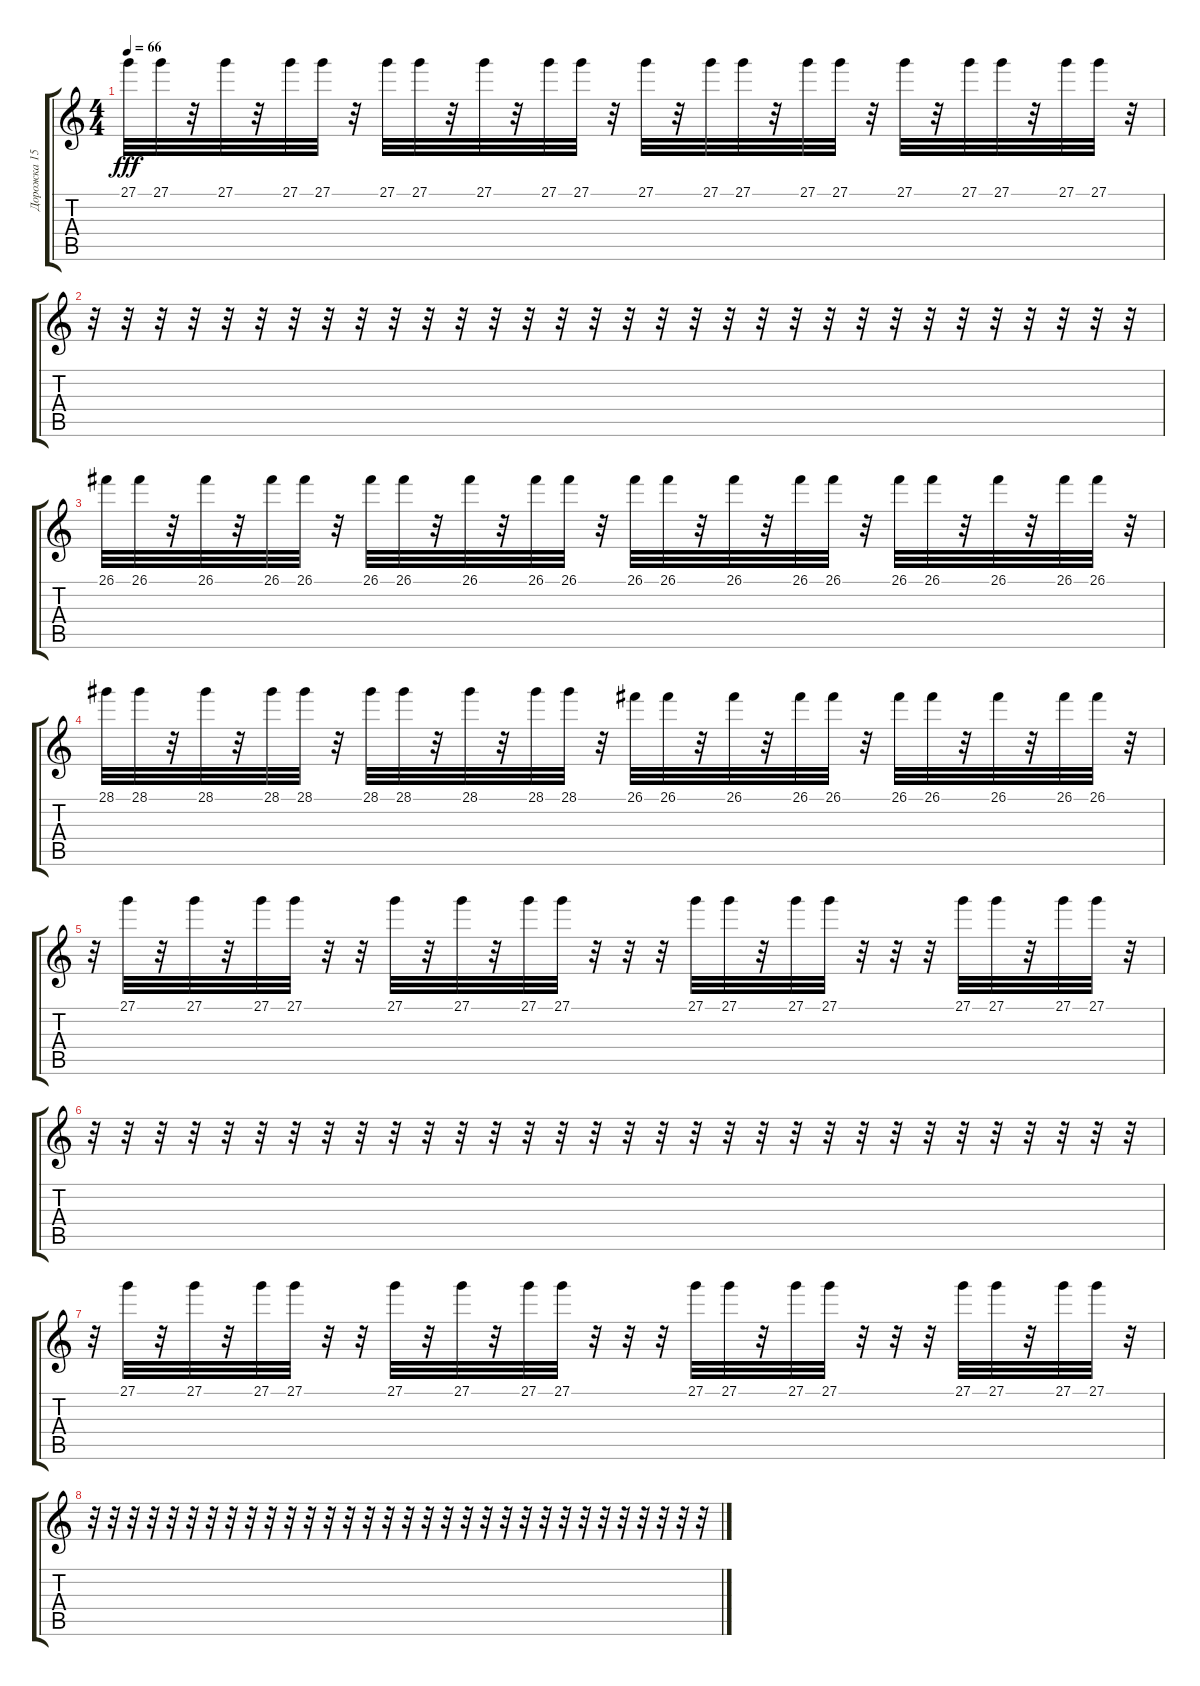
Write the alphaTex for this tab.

\track ("Дорожка 15" "Дорожка 15") {instrument agogo}
\staff {score tabs}
\tuning (E4 B3 G3 D3 A2 E2) {hide}
\ts (4 4)
\tempo 66
\clef g2
\ks c
27.1.32{dy fff} 27.1.32 r.32 27.1.32 r.32 27.1.32 27.1.32 r.32 27.1.32 27.1.32 r.32 27.1.32 r.32 27.1.32 27.1.32 r.32 27.1.32 r.32 27.1.32 27.1.32 r.32 27.1.32 27.1.32 r.32 27.1.32 r.32 27.1.32 27.1.32 r.32 27.1.32 27.1.32 r.32 |
r.32 r.32 r.32 r.32 r.32 r.32 r.32 r.32 r.32 r.32 r.32 r.32 r.32 r.32 r.32 r.32 r.32 r.32 r.32 r.32 r.32 r.32 r.32 r.32 r.32 r.32 r.32 r.32 r.32 r.32 r.32 r.32 |
26.1.32 26.1.32 r.32 26.1.32 r.32 26.1.32 26.1.32 r.32 26.1.32 26.1.32 r.32 26.1.32 r.32 26.1.32 26.1.32 r.32 26.1.32 26.1.32 r.32 26.1.32 r.32 26.1.32 26.1.32 r.32 26.1.32 26.1.32 r.32 26.1.32 r.32 26.1.32 26.1.32 r.32 |
28.1.32 28.1.32 r.32 28.1.32 r.32 28.1.32 28.1.32 r.32 28.1.32 28.1.32 r.32 28.1.32 r.32 28.1.32 28.1.32 r.32 26.1.32 26.1.32 r.32 26.1.32 r.32 26.1.32 26.1.32 r.32 26.1.32 26.1.32 r.32 26.1.32 r.32 26.1.32 26.1.32 r.32 |
r.32 27.1.32 r.32 27.1.32 r.32 27.1.32 27.1.32 r.32 r.32 27.1.32 r.32 27.1.32 r.32 27.1.32 27.1.32 r.32 r.32 r.32 27.1.32 27.1.32 r.32 27.1.32 27.1.32 r.32 r.32 r.32 27.1.32 27.1.32 r.32 27.1.32 27.1.32 r.32 |
r.32 r.32 r.32 r.32 r.32 r.32 r.32 r.32 r.32 r.32 r.32 r.32 r.32 r.32 r.32 r.32 r.32 r.32 r.32 r.32 r.32 r.32 r.32 r.32 r.32 r.32 r.32 r.32 r.32 r.32 r.32 r.32 |
r.32 27.1.32 r.32 27.1.32 r.32 27.1.32 27.1.32 r.32 r.32 27.1.32 r.32 27.1.32 r.32 27.1.32 27.1.32 r.32 r.32 r.32 27.1.32 27.1.32 r.32 27.1.32 27.1.32 r.32 r.32 r.32 27.1.32 27.1.32 r.32 27.1.32 27.1.32 r.32 |
r.32 r.32 r.32 r.32 r.32 r.32 r.32 r.32 r.32 r.32 r.32 r.32 r.32 r.32 r.32 r.32 r.32 r.32 r.32 r.32 r.32 r.32 r.32 r.32 r.32 r.32 r.32 r.32 r.32 r.32 r.32 r.32
